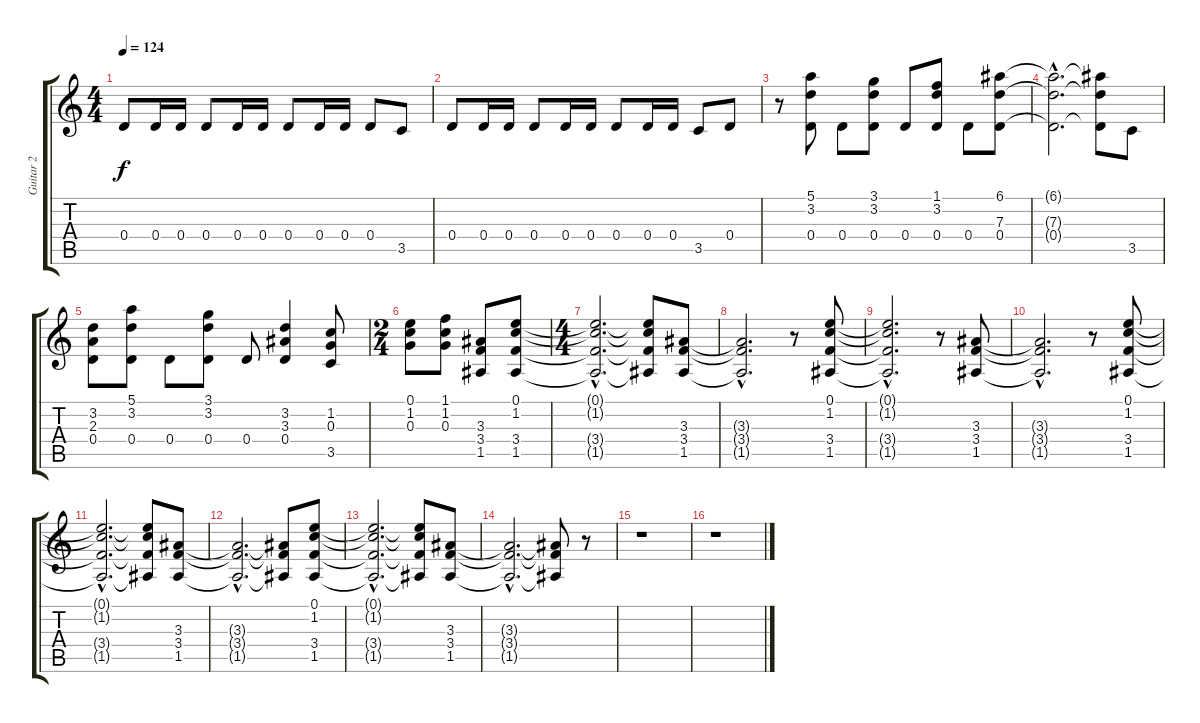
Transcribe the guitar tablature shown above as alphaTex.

\track ("Guitar 2" "Guitar 2") {instrument overdrivenguitar}
\staff {score tabs}
\tuning (E4 B3 G3 D3 A2 E2) {hide}
\ts (4 4)
\tempo 124
\clef g2
\ks c
0.4.8{dy f} 0.4.16 0.4.16 0.4.8 0.4.16 0.4.16 0.4.8 0.4.16 0.4.16 0.4.8 3.5.8 |
0.4.8 0.4.16 0.4.16 0.4.8 0.4.16 0.4.16 0.4.8 0.4.16 0.4.16 3.5.8 0.4.8 |
r.8 (5.1 3.2 0.4).8 0.4.8 (3.1 3.2 0.4).8 0.4.8 (1.1 3.2 0.4).8 0.4.8 (6.1 7.3 0.4).8 |
(6.1{hac t} 7.3{hac t} 0.4{hac t}).2{d} (6.1{t} 7.3{t} 0.4{t}).8 3.5.8 |
(3.2 2.3 0.4).8 (5.1 3.2 0.4).8 0.4.8 (3.1 3.2 0.4).8 0.4.8 (3.2 3.3 0.4).4 (1.2 0.3 3.5).8 |
\ts (2 4)
(0.1 1.2 0.3).8 (1.1 1.2 0.3).8 (3.3 3.4 1.5).8 (0.1 1.2 3.4 1.5).8 |
\ts (4 4)
(0.1{hac t} 1.2{hac t} 3.4{hac t} 1.5{hac t}).2{d} (0.1{t} 1.2{t} 3.4{t} 1.5{t}).8 (3.3 3.4 1.5).8 |
(3.3{hac t} 3.4{hac t} 1.5{hac t}).2{d} r.8 (0.1 1.2 3.4 1.5).8 |
(0.1{hac t} 1.2{hac t} 3.4{hac t} 1.5{hac t}).2{d} r.8 (3.3 3.4 1.5).8 |
(3.3{hac t} 3.4{hac t} 1.5{hac t}).2{d} r.8 (0.1 1.2 3.4 1.5).8 |
(0.1{hac t} 1.2{hac t} 3.4{hac t} 1.5{hac t}).2{d} (0.1{t} 1.2{t} 3.4{t} 1.5{t}).8 (3.3 3.4 1.5).8 |
(3.3{hac t} 3.4{hac t} 1.5{hac t}).2{d} (3.3{t} 3.4{t} 1.5{t}).8 (0.1 1.2 3.4 1.5).8 |
(0.1{hac t} 1.2{hac t} 3.4{hac t} 1.5{hac t}).2{d} (0.1{t} 1.2{t} 3.4{t} 1.5{t}).8 (3.3 3.4 1.5).8 |
(3.3{hac t} 3.4{hac t} 1.5{hac t}).2{d} (3.3{t} 3.4{t} 1.5{t}).8 r.8 |
r.1 |
r.1
